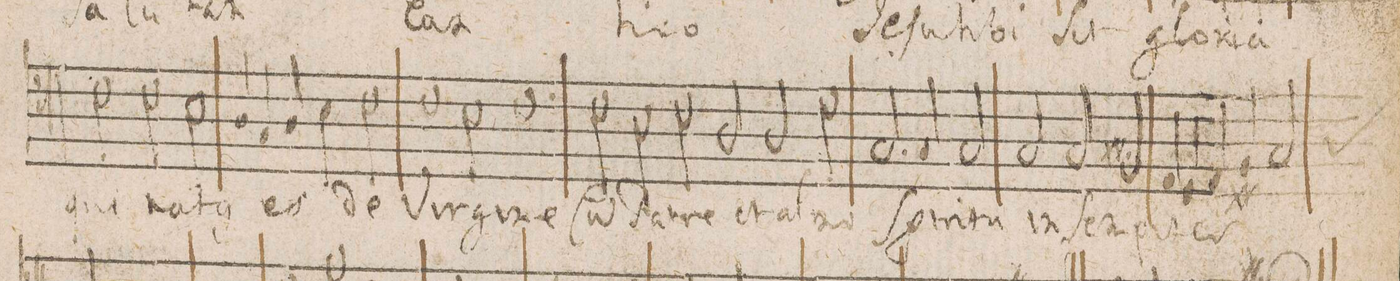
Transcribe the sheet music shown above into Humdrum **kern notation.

**kern	**text
*I"Tenore	*
*clefC4	*
*k[]	*
*met(C|)	*
*M3/2	*
2cny\	qui
2c\	na-
2B\	-t(us)
=71-	=71-
4A/	es
4G/	.
4A/	.
4B\	.
2c\	de
=72-	=72-
1c	Vir-
2B\	-gi-
=73-	=73-
1.c	-ne
=74-	=74-
2c\	Cu(m)
2B\	Pat-
2c\	-re
=75-	=75-
2A/	et
2A/	al-
2d\	-mo
=76-	=76-
2.G/	Spi-
4G/	-ri-
2G/	-tu
=77-	=77-
2G/	in
2G/	Sem-
2F#X/	-pi-
=78-	=78-
4E/	-ter-
4D/	.
4E/	.
4F#X/	.
*custos:A	*
2G/	.
=79-	=79-
*-	*-
